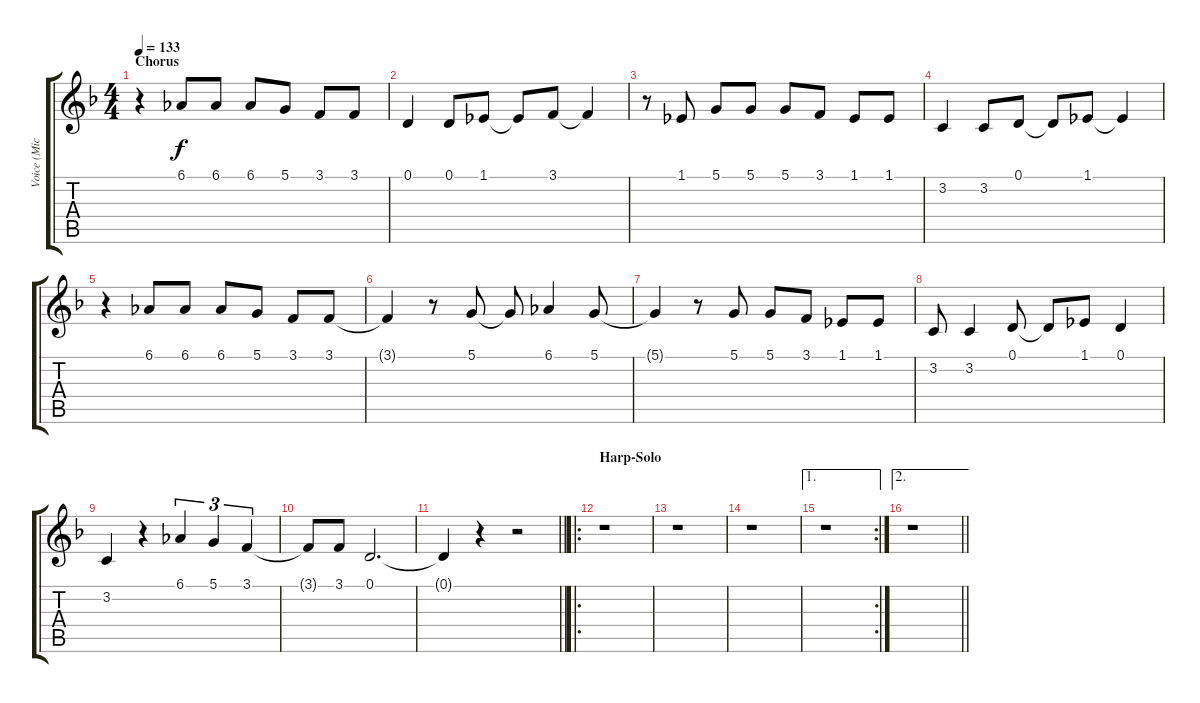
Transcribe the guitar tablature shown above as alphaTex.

\track ("Voice (Michael Poulsen)" "Voice (Mic") {instrument choiraahs}
\staff {score tabs}
\tuning (D4 A3 F3 C3 G2 D2) {hide}
\ts (4 4)
\section ("" "Chorus")
\tempo 133
\clef g2
\ks f
r.4{dy f} 6.1.8 6.1.8 6.1.8 5.1.8 3.1.8 3.1.8 |
0.1.4 0.1.8 1.1.8 1.1{t}.8 3.1.8 3.1{t}.4 |
r.8 1.1.8 5.1.8 5.1.8 5.1.8 3.1.8 1.1.8 1.1.8 |
3.2.4 3.2.8 0.1.8 0.1{t}.8 1.1.8 1.1{t}.4 |
r.4 6.1.8 6.1.8 6.1.8 5.1.8 3.1.8 3.1.8 |
3.1{t}.4 r.8 5.1.8 5.1{t}.8 6.1.4 5.1.8 |
5.1{t}.4 r.8 5.1.8 5.1.8 3.1.8 1.1.8 1.1.8 |
3.2.8 3.2.4 0.1.8 0.1{t}.8 1.1.8 0.1.4 |
3.2.4 r.4 6.1.4{tu (3 2)} 5.1.4{tu (3 2)} 3.1.4{tu (3 2)} |
3.1{t}.8 3.1.8 0.1.2{d} |
\barLineRight lightlight
0.1{t}.4 r.4 r.2 |
\ro
\section ("" "Harp-Solo")
r.1 |
r.1 |
r.1 |
\ae 1
\rc 2
r.1 |
\ae 2
\barLineRight lightlight
r.1
